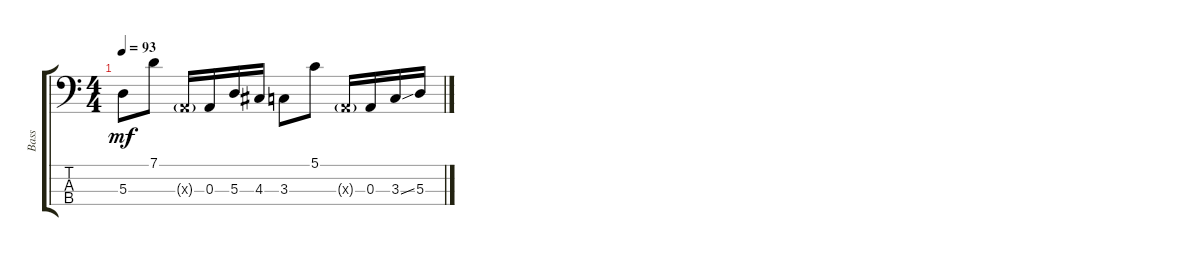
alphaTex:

\track ("Bass" "Bass") {instrument electricbassfinger}
\staff {score tabs}
\tuning (G2 D2 A1 E1) {hide}
\ts (4 4)
\tempo 93
\clef f4
\ks c
5.3.8{dy mf} 7.1.8 0.3{g x}.16 0.3.16 5.3.16 4.3.16 3.3.8 5.1.8 0.3{g x}.16 0.3.16 3.3{ss}.16 5.3.16
